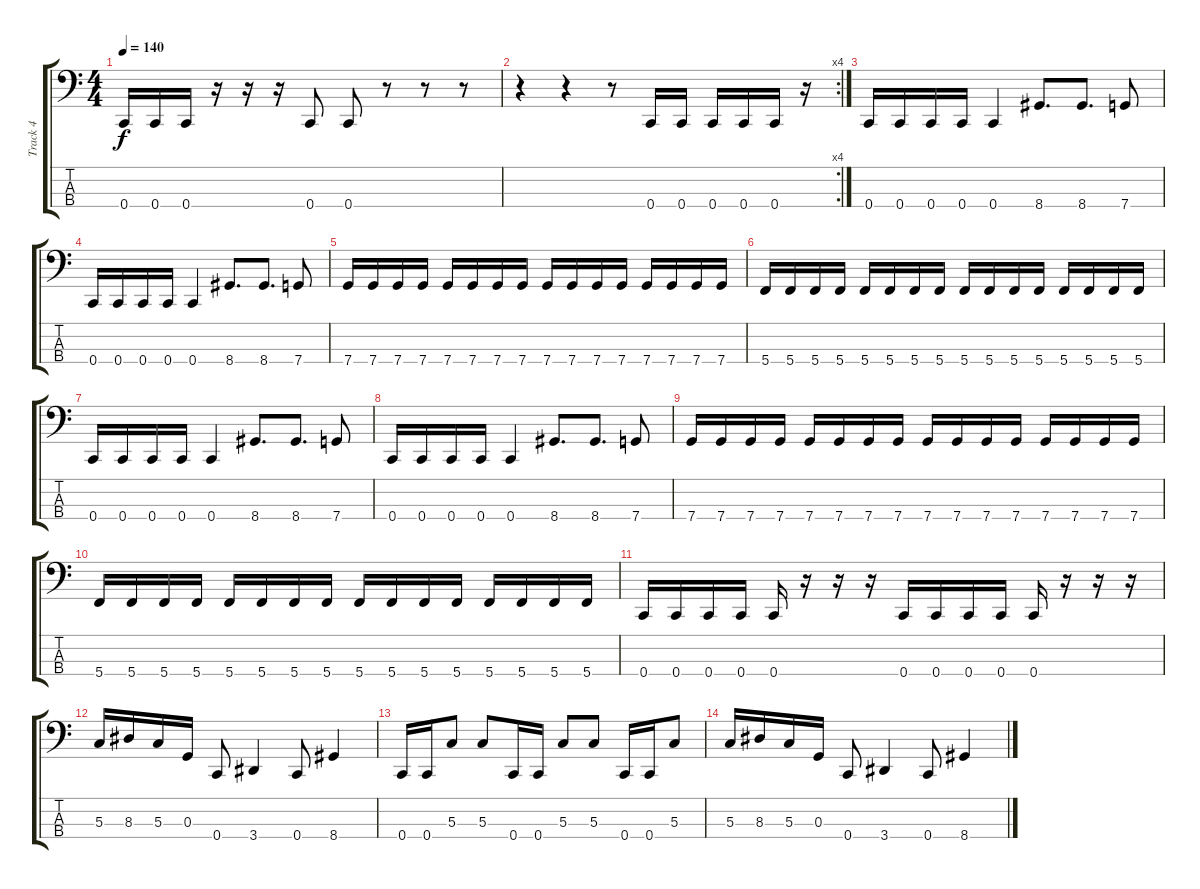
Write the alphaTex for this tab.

\track ("Track 4" "Track 4") {instrument electricbassfinger}
\staff {score tabs}
\tuning (F2 C2 G1 C1) {hide}
\ts (4 4)
\tempo 140
\clef f4
\ks c
0.4.16{dy f} 0.4.16 0.4.16 r.16 r.16 r.16 0.4.8 0.4.8 r.8 r.8 r.8 |
\rc 4
r.4 r.4 r.8 0.4.16 0.4.16 0.4.16 0.4.16 0.4.16 r.16 |
0.4.16 0.4.16 0.4.16 0.4.16 0.4.4 8.4.8{d} 8.4.8{d} 7.4.8 |
0.4.16 0.4.16 0.4.16 0.4.16 0.4.4 8.4.8{d} 8.4.8{d} 7.4.8 |
7.4.16 7.4.16 7.4.16 7.4.16 7.4.16 7.4.16 7.4.16 7.4.16 7.4.16 7.4.16 7.4.16 7.4.16 7.4.16 7.4.16 7.4.16 7.4.16 |
5.4.16 5.4.16 5.4.16 5.4.16 5.4.16 5.4.16 5.4.16 5.4.16 5.4.16 5.4.16 5.4.16 5.4.16 5.4.16 5.4.16 5.4.16 5.4.16 |
0.4.16 0.4.16 0.4.16 0.4.16 0.4.4 8.4.8{d} 8.4.8{d} 7.4.8 |
0.4.16 0.4.16 0.4.16 0.4.16 0.4.4 8.4.8{d} 8.4.8{d} 7.4.8 |
7.4.16 7.4.16 7.4.16 7.4.16 7.4.16 7.4.16 7.4.16 7.4.16 7.4.16 7.4.16 7.4.16 7.4.16 7.4.16 7.4.16 7.4.16 7.4.16 |
5.4.16 5.4.16 5.4.16 5.4.16 5.4.16 5.4.16 5.4.16 5.4.16 5.4.16 5.4.16 5.4.16 5.4.16 5.4.16 5.4.16 5.4.16 5.4.16 |
0.4.16 0.4.16 0.4.16 0.4.16 0.4.16 r.16 r.16 r.16 0.4.16 0.4.16 0.4.16 0.4.16 0.4.16 r.16 r.16 r.16 |
5.3.16 8.3.16 5.3.16 0.3.16 0.4.8 3.4.4 0.4.8 8.4.4 |
0.4.16 0.4.16 5.3.8 5.3.8 0.4.16 0.4.16 5.3.8 5.3.8 0.4.16 0.4.16 5.3.8 |
5.3.16 8.3.16 5.3.16 0.3.16 0.4.8 3.4.4 0.4.8 8.4.4
